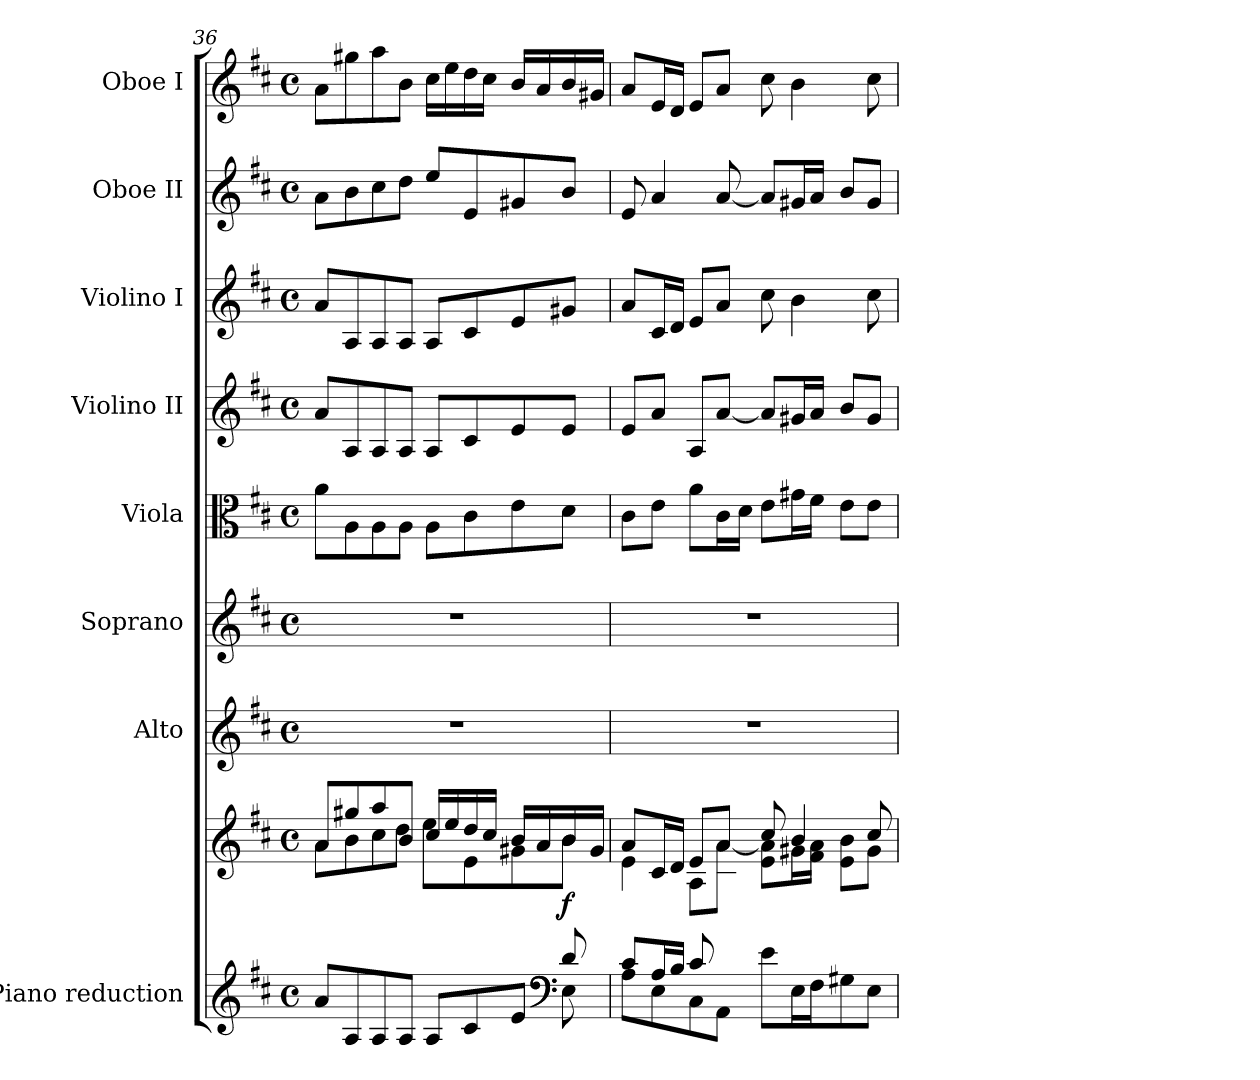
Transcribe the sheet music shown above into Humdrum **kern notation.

**kern	**kern	**dynam	**kern	**kern	**kern	**kern	**kern	**kern	**kern
*part8	*part8	*part8	*part7	*part6	*part5	*part4	*part3	*part2	*part1
*staff9	*staff8	*staff8/9	*staff7	*staff6	*staff5	*staff4	*staff3	*staff2	*staff1
*I"Piano reduction	*	*	*I"Alto	*I"Soprano	*I"Viola	*I"Violino II	*I"Violino I	*I"Oboe II	*I"Oboe I
*I'Pno	*	*	*	*	*I'Vla	*I'Vln	*I'Vln	*I'Ob	*I'Ob
*clefG2	*clefG2	*	*clefG2	*clefG2	*clefC3	*clefG2	*clefG2	*clefG2	*clefG2
*k[f#c#]	*k[f#c#]	*	*k[f#c#]	*k[f#c#]	*k[f#c#]	*k[f#c#]	*k[f#c#]	*k[f#c#]	*k[f#c#]
*M4/4	*M4/4	*	*M4/4	*M4/4	*M4/4	*M4/4	*M4/4	*M4/4	*M4/4
*met(c)	*met(c)	*	*met(c)	*met(c)	*met(c)	*met(c)	*met(c)	*met(c)	*met(c)
=36	=36	=36	=36	=36	=36	=36	=36	=36	=36
*^	*^	*	*	*	*	*	*	*	*
8a/L	2ryy	8a/L	8a\L	.	1r	1r	8a\L	8a/L	8a/L	8a\L	8a\L
8A/	.	8gg#X/	8b\	.	.	.	8A\	8A/	8A/	8b\	8gg#X\
8A/	.	8aa/	8cc#\	.	.	.	8A\	8A/	8A/	8cc#\	8aa\
8A/J	.	8b/J	8dd\J	.	.	.	8A\J	8A/J	8A/J	8dd\J	8b\J
8A/L	4ryy	16cc#/LL	8ee\L	.	.	.	8A\L	8A/L	8A/L	8ee/L	16cc#\LL
.	.	16ee/	.	.	.	.	.	.	.	.	16ee\
8c#/	.	16dd/	8e\	.	.	.	8c#\	8c#/	8c#/	8e/	16dd\
.	.	16cc#/JJ	.	.	.	.	.	.	.	.	16cc#\JJ
8e/J	8ryy	16b/LL	8g#X\	.	.	.	8e\	8e/	8e/	8g#X/	16b/LL
.	.	16a/	.	.	.	.	.	.	.	.	16a/
*clefF4	*	*	*	*	*	*	*	*	*	*	*
!	!	!	!	!LO:DY:b	!	!	!	!	!	!	!
8d/	8E\	16b/	8b\J	f	.	.	8d\J	8e/J	8g#X/J	8b/J	16b/
.	.	16g#/JJ	.	.	.	.	.	.	.	.	16g#X/JJ
=37	=37	=37	=37	=37	=37	=37	=37	=37	=37	=37	=37
*	*	*	*^	*	*	*	*	*	*	*	*
8c#/L	8A\L	8a/L	4e\	4.ryy	.	1r	1r	8c#\L	8e/L	8a/L	8e/	8a/L
16A/L	8E\	16c#/L	.	.	.	.	.	8e\J	8a/J	16c#/L	4a/	16e/L
16B/JJ	.	16d/JJ	.	.	.	.	.	.	.	16d/JJ	.	16d/JJ
8c#/L	8C#\	8e/L	8A\L	.	.	.	.	8a\L	8A/L	8e/L	.	8e/L
8ryy	8AA\J	8a/J	[8a\J	16c#\L	.	.	.	16c#\L	[8a/J	8a/J	[8a/	8a/J
.	.	.	.	16d\JJ	.	.	.	16d\JJ	.	.	.	.
2ryy	8e\L	8cc#/	8e\ 8a\]L	2ryy	.	.	.	8e\L	8a/L]	8cc#\	8a/L]	8cc#\
.	16E\L	4b/	16g#X\L	.	.	.	.	16g#X\L	16g#X/L	4b\	16g#X/L	4b\
.	16F#\J	.	16f#\ 16a\JJ	.	.	.	.	16f#\JJ	16a/JJ	.	16a/JJ	.
.	8G#X\	.	8e\ 8b\L	.	.	.	.	8e\L	8b/L	.	8b/L	.
.	8E\J	8cc#/	8g#\J	.	.	.	.	8e\J	8g#/J	8cc#\	8g#/J	8cc#\
*v	*v	*	*	*	*	*	*	*	*	*	*	*
*	*v	*v	*v	*	*	*	*	*	*	*	*
=	=	=	=	=	=	=	=	=	=
*-	*-	*-	*-	*-	*-	*-	*-	*-	*-
